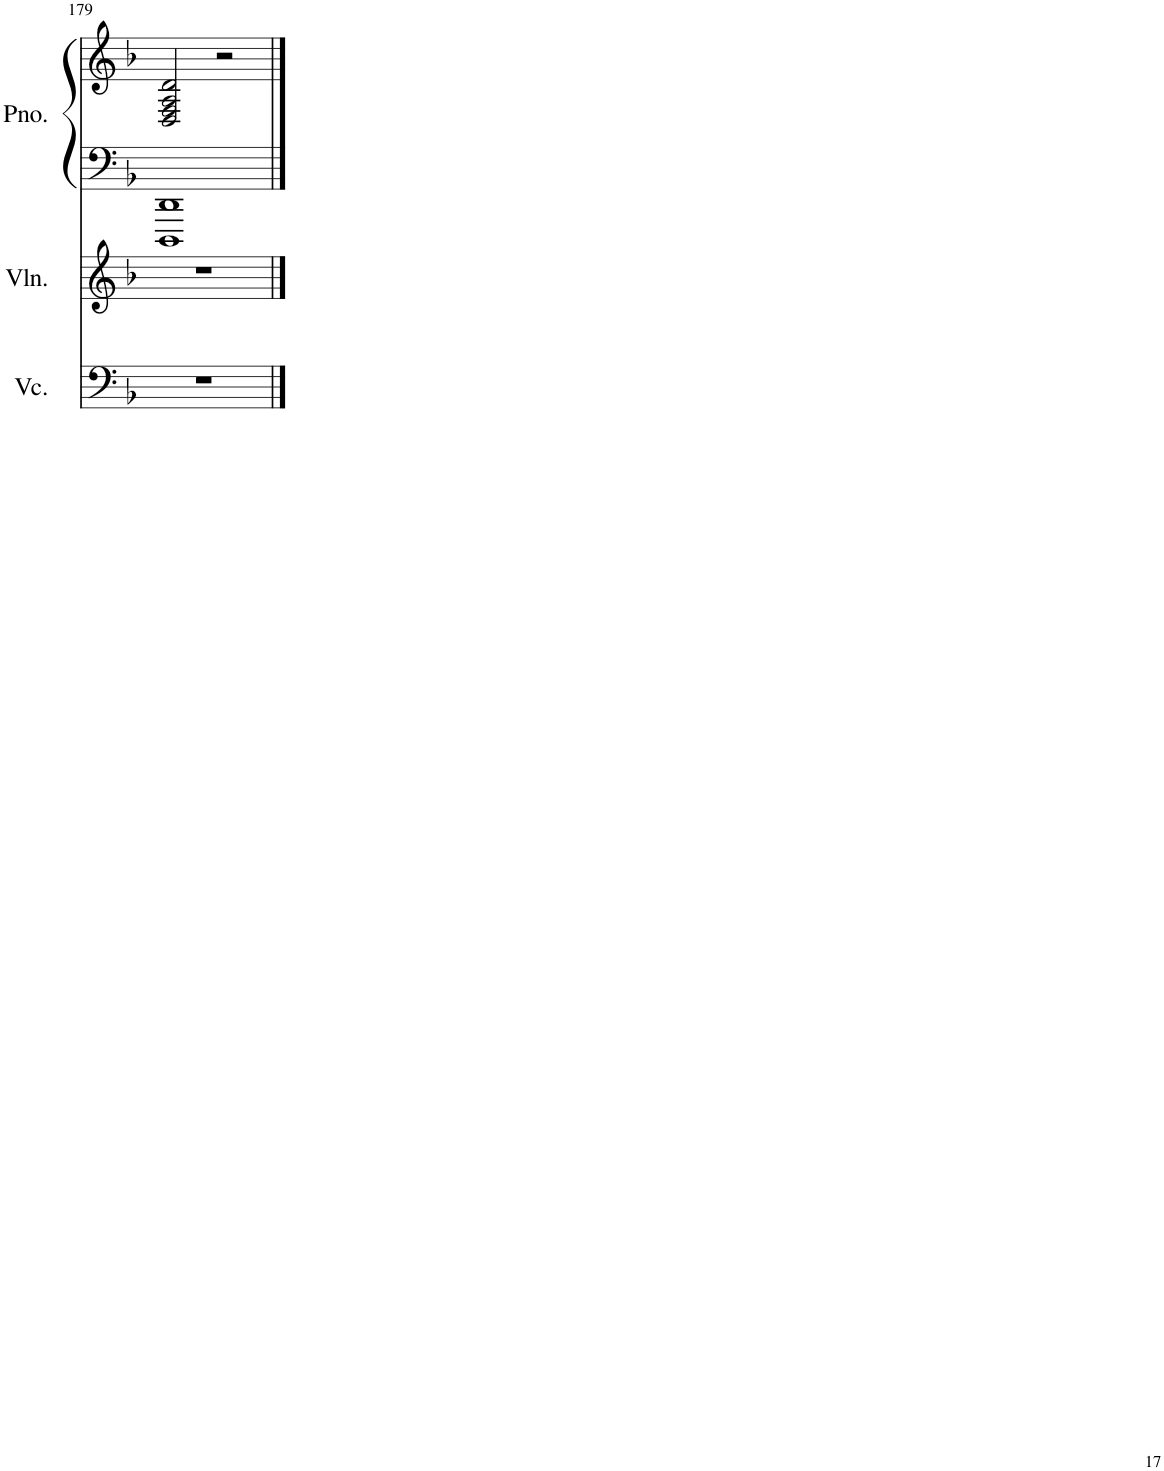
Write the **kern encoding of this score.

**kern	**kern	**kern	**kern
*part3	*part2	*part1	*part1
*staff4	*staff3	*staff2	*staff1
*I"Violoncello	*I"Violin	*I"Piano	*
*I'Vc.	*I'Vln.	*I'Pno.	*
!!LO:PB:g=z
*clefF4	*clefG2	*clefF4	*clefG2
*k[b-]	*k[b-]	*k[b-]	*k[b-]
*M4/4	*M4/4	*M4/4	*M4/4
=179	=179	=179	=179
1r	1r	1DDD 1DD	2D/ 2F/ 2A/ 2d/
.	.	.	2r
==	==	==	==
*-	*-	*-	*-
